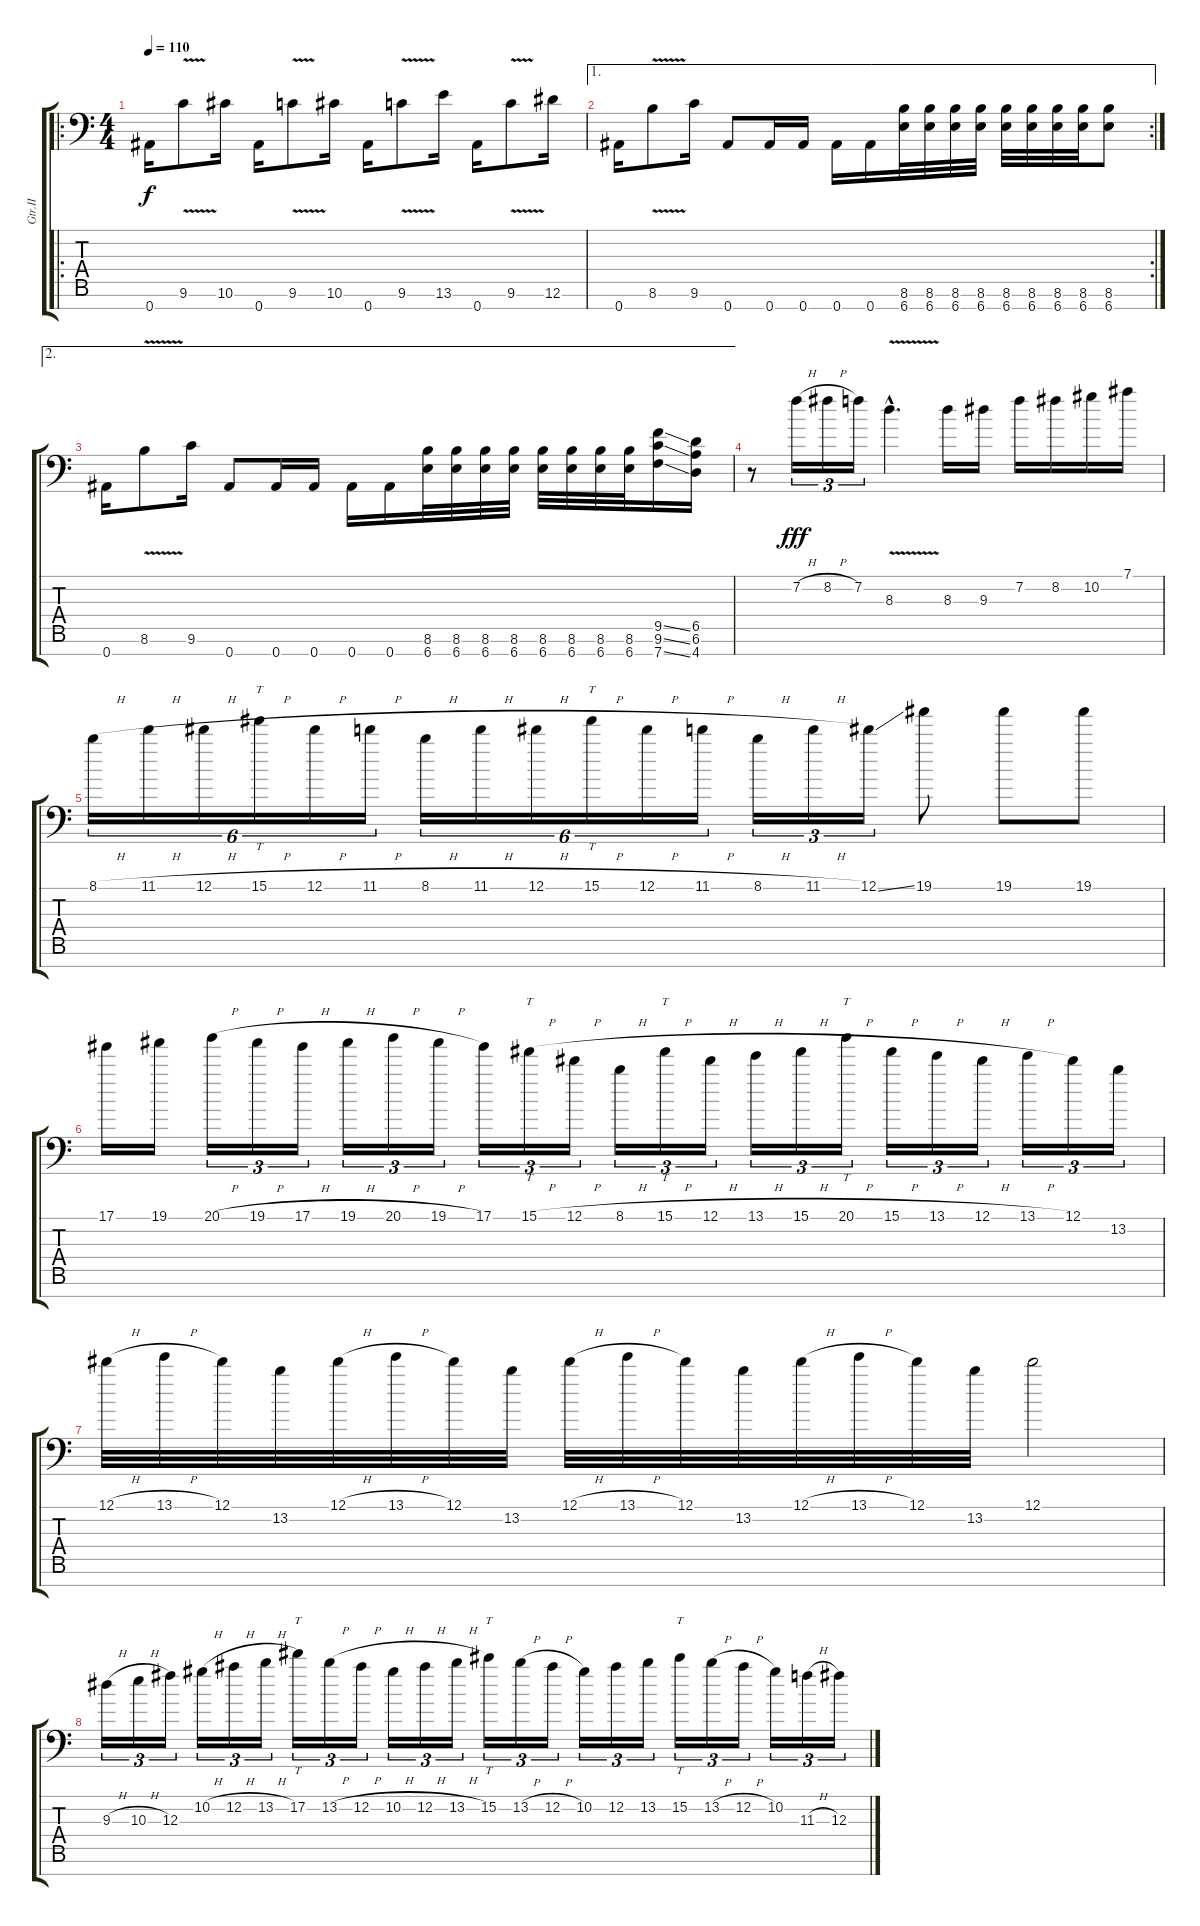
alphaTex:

\track ("Gtr.II" "Gtr.II") {instrument overdrivenguitar}
\staff {score tabs}
\tuning (Eb4 Bb3 Gb3 Db3 Ab2 Eb2 Bb1) {hide}
\ro
\ts (4 4)
\tempo 110
\clef f4
\ks c
0.7.16{dy f} 9.6{v}.8 10.6.16 0.7.16 9.6{v}.8 10.6.16 0.7.16 9.6{v}.8 13.6.16 0.7.16 9.6{v}.8 12.6.16 |
\ae 1
\rc 2
0.7.16 8.6{v}.8 9.6.16 0.7.8 0.7.16 0.7.16 0.7.16 0.7.16 (8.6 6.7).32 (8.6 6.7).32 (8.6 6.7).32 (8.6 6.7).32 (8.6 6.7).32 (8.6 6.7).32 (8.6 6.7).32 (8.6 6.7).32 (8.6 6.7).8 |
\ae 2
0.7.16 8.6{v}.8 9.6.16 0.7.8 0.7.16 0.7.16 0.7.16 0.7.16 (8.6 6.7).32 (8.6 6.7).32 (8.6 6.7).32 (8.6 6.7).32 (8.6 6.7).32 (8.6 6.7).32 (8.6 6.7).32 (8.6 6.7).32 (9.5{ss} 9.6{ss} 7.7{ss}).16 (6.5 6.6 4.7).16 |
r.8 7.2{h}.16{tu (3 2) dy fff} 8.2{h}.16{tu (3 2)} 7.2.16{tu (3 2)} 8.3{v hac}.4{d} 8.3.16 9.3.16 7.2.16 8.2.16 10.2.16 7.1.16 |
8.1{h}.16{tu (6 4)} 11.1{h}.16{tu (6 4)} 12.1{h}.16{tu (6 4)} 15.1{h}.16{tt tu (6 4)} 12.1{h}.16{tu (6 4)} 11.1{h}.16{tu (6 4)} 8.1{h}.16{tu (6 4)} 11.1{h}.16{tu (6 4)} 12.1{h}.16{tu (6 4)} 15.1{h}.16{tt tu (6 4)} 12.1{h}.16{tu (6 4)} 11.1{h}.16{tu (6 4)} 8.1{h}.16{tu (3 2)} 11.1{h}.16{tu (3 2)} 12.1{ss}.16{tu (3 2)} 19.1.8 19.1.8 19.1.8 |
17.1.16 19.1.16 20.1{h}.16{tu (3 2)} 19.1{h}.16{tu (3 2)} 17.1{h}.16{tu (3 2)} 19.1{h}.16{tu (3 2)} 20.1{h}.16{tu (3 2)} 19.1{h}.16{tu (3 2)} 17.1.16{tu (3 2)} 15.1{h}.16{tt tu (3 2)} 12.1{h}.16{tu (3 2)} 8.1{h}.16{tu (3 2)} 15.1{h}.16{tt tu (3 2)} 12.1{h}.16{tu (3 2)} 13.1{h}.16{tu (3 2)} 15.1{h}.16{tu (3 2)} 20.1{h}.16{tt tu (3 2)} 15.1{h}.16{tu (3 2)} 13.1{h}.16{tu (3 2)} 12.1{h}.16{tu (3 2)} 13.1{h}.16{tu (3 2)} 12.1.16{tu (3 2)} 13.2.16{tu (3 2)} |
12.1{h}.32 13.1{h}.32 12.1.32 13.2.32 12.1{h}.32 13.1{h}.32 12.1.32 13.2.32 12.1{h}.32 13.1{h}.32 12.1.32 13.2.32 12.1{h}.32 13.1{h}.32 12.1.32 13.2.32 12.1.2 |
9.3{h}.16{tu (3 2)} 10.3{h}.16{tu (3 2)} 12.3.16{tu (3 2)} 10.2{h}.16{tu (3 2)} 12.2{h}.16{tu (3 2)} 13.2{h}.16{tu (3 2)} 17.2.16{tt tu (3 2)} 13.2{h}.16{tu (3 2)} 12.2{h}.16{tu (3 2)} 10.2{h}.16{tu (3 2)} 12.2{h}.16{tu (3 2)} 13.2{h}.16{tu (3 2)} 15.2.16{tt tu (3 2)} 13.2{h}.16{tu (3 2)} 12.2{h}.16{tu (3 2)} 10.2.16{tu (3 2)} 12.2.16{tu (3 2)} 13.2.16{tu (3 2)} 15.2.16{tt tu (3 2)} 13.2{h}.16{tu (3 2)} 12.2{h}.16{tu (3 2)} 10.2.16{tu (3 2)} 11.3{h}.16{tu (3 2)} 12.3{h}.16{tu (3 2)}
